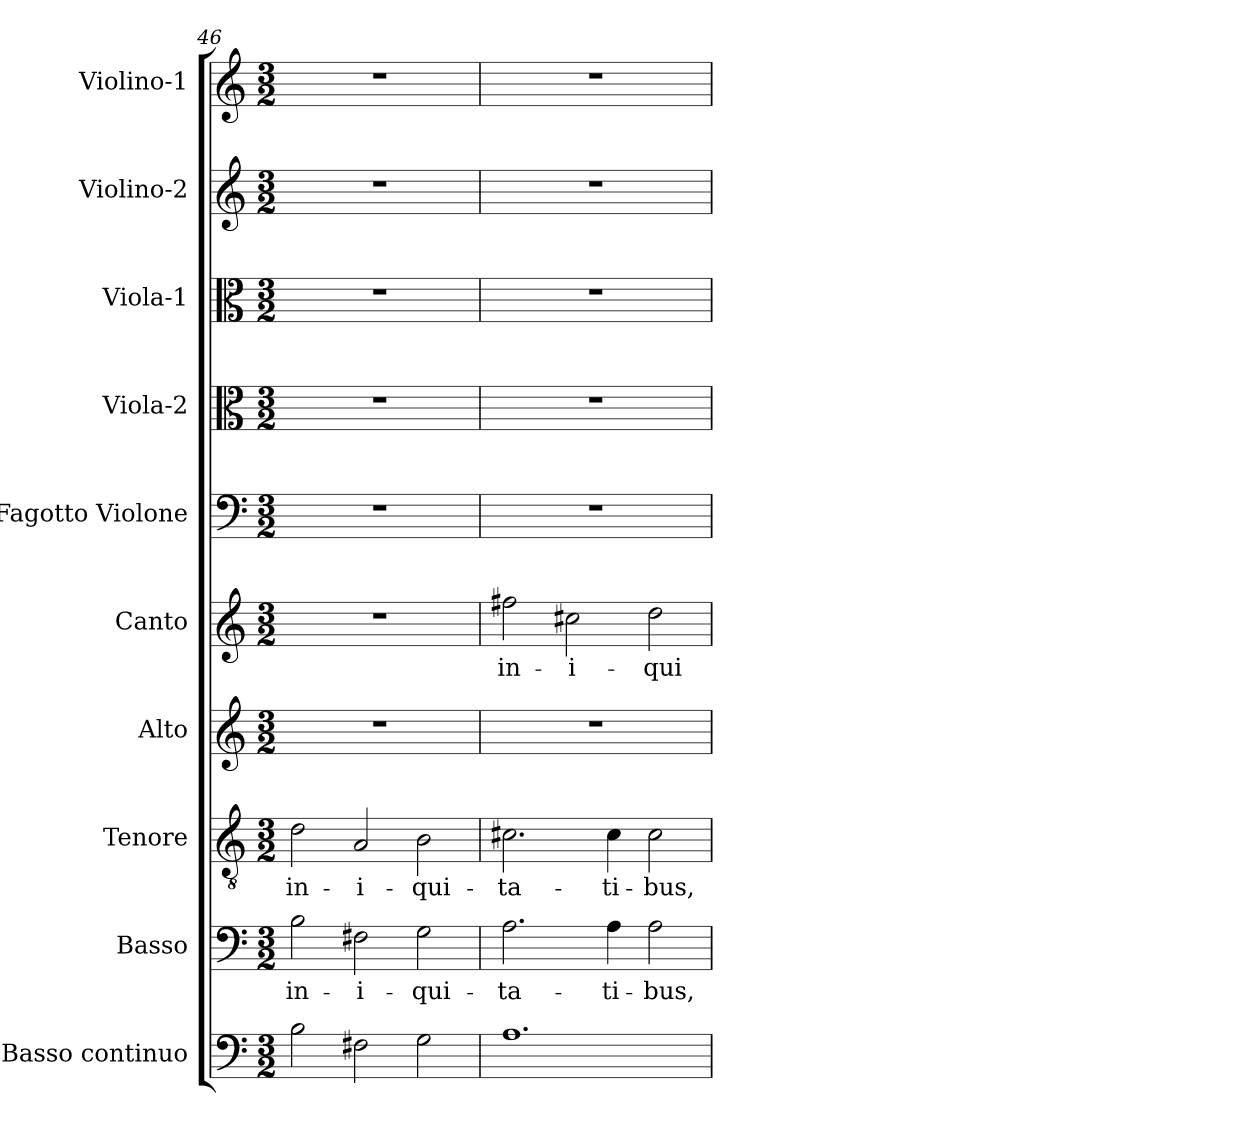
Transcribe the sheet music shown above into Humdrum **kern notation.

**kern	**kern	**text	**kern	**text	**kern	**kern	**text	**kern	**kern	**kern	**kern	**kern
*part10	*part9	*part9	*part8	*part8	*part7	*part6	*part6	*part5	*part4	*part3	*part2	*part1
*staff10	*staff9	*staff9	*staff8	*staff8	*staff7	*staff6	*staff6	*staff5	*staff4	*staff3	*staff2	*staff1
*I"Basso continuo	*I"Basso	*	*I"Tenore	*	*I"Alto	*I"Canto	*	*I"Fagotto Violone	*I"Viola-2	*I"Viola-1	*I"Violino-2	*I"Violino-1
*clefF4	*clefF4	*	*clefGv2	*	*clefG2	*clefG2	*	*clefF4	*clefC3	*clefC3	*clefG2	*clefG2
*k[]	*k[]	*	*k[]	*	*k[]	*k[]	*	*k[]	*k[]	*k[]	*k[]	*k[]
*C:	*C:	*	*C:	*	*C:	*C:	*	*C:	*C:	*C:	*C:	*C:
*M3/2	*M3/2	*	*M3/2	*	*M3/2	*M3/2	*	*M3/2	*M3/2	*M3/2	*M3/2	*M3/2
=46	=46	=46	=46	=46	=46	=46	=46	=46	=46	=46	=46	=46
!	!	!LO:LY:b	!	!	!	!	!	!	!	!	!	!
!	!	!	!	!LO:LY:b	!	!	!	!	!	!	!	!
2B\	2B\	in-	2d\	in-	1.r	1.r	.	1.r	1.r	1.r	1.r	1.r
!	!	!LO:LY:b	!	!	!	!	!	!	!	!	!	!
!	!	!	!	!LO:LY:b	!	!	!	!	!	!	!	!
2F#X\	2F#X\	-i-	2A/	-i-	.	.	.	.	.	.	.	.
!	!	!LO:LY:b	!	!	!	!	!	!	!	!	!	!
!	!	!	!	!LO:LY:b	!	!	!	!	!	!	!	!
2G\	2G\	-qui-	2B\	-qui-	.	.	.	.	.	.	.	.
=47	=47	=47	=47	=47	=47	=47	=47	=47	=47	=47	=47	=47
!	!	!LO:LY:b	!	!	!	!	!	!	!	!	!	!
!	!	!	!	!LO:LY:b	!	!	!	!	!	!	!	!
!	!	!	!	!	!	!	!LO:LY:b	!	!	!	!	!
1.A	2.A\	-ta-	2.c#X\	-ta-	1.r	2ff#X\	in-	1.r	1.r	1.r	1.r	1.r
!	!	!	!	!	!	!	!LO:LY:b	!	!	!	!	!
.	.	.	.	.	.	2cc#X\	-i-	.	.	.	.	.
!	!	!LO:LY:b	!	!	!	!	!	!	!	!	!	!
!	!	!	!	!LO:LY:b	!	!	!	!	!	!	!	!
.	4A\	-ti-	4c#\	-ti-	.	.	.	.	.	.	.	.
!	!	!LO:LY:b	!	!	!	!	!	!	!	!	!	!
!	!	!	!	!LO:LY:b	!	!	!	!	!	!	!	!
!	!	!	!	!	!	!	!LO:LY:b	!	!	!	!	!
.	2A\	-bus,	2c#\	-bus,	.	2dd\	-qui-	.	.	.	.	.
=	=	=	=	=	=	=	=	=	=	=	=	=
*-	*-	*-	*-	*-	*-	*-	*-	*-	*-	*-	*-	*-
